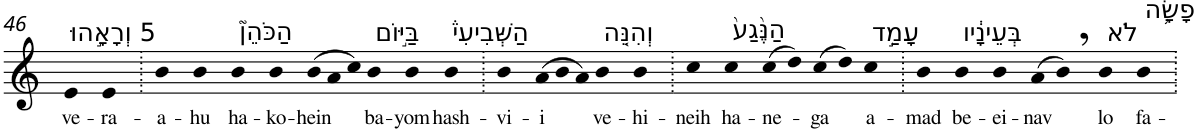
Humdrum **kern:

**kern	**text
*part1	*part1
*staff1	*staff1
*I"Piano	*
*I'Pno	*
!!LO:PB:g=z
*clefG2	*
*k[]	*
=46	=46
!LO:TX:a:t=5 וְרָאָ֣הוּ	!
!	!LO:LY:b
4e	ve-
!	!LO:LY:b
4e	-ra-
=47.	=47.
!	!LO:LY:b
4b	-a-
!	!LO:LY:b
4b	-hu
!LO:TX:a:t=הַכֹּהֵן֮	!
!	!LO:LY:b
4b	ha-
!	!LO:LY:b
4b	-ko-
*Xtuplet	*
!	!LO:LY:b
(>12b	-hein
12a	.
12cc)	.
!LO:TX:a:t=בַּיּ֣וֹם	!
!	!LO:LY:b
4b	ba-
!	!LO:LY:b
4b	-yom
!LO:TX:a:t=הַשְּׁבִיעִי֒	!
!	!LO:LY:b
4b	hash-
=48.	=48.
!	!LO:LY:b
4b	-vi-
!	!LO:LY:b
(>12a	-i
12b	.
12a)	.
!LO:TX:a:t=וְהִנֵּ֤ה	!
!	!LO:LY:b
4b	ve-
!	!LO:LY:b
4b	-hi-
=49.	=49.
!	!LO:LY:b
4cc	-neih
!LO:TX:a:t=הַנֶּ֙גַע֙	!
!	!LO:LY:b
4cc	ha-
!	!LO:LY:b
(>8cc	-ne-
8dd)	.
!	!LO:LY:b
(>8cc	-ga
8dd)	.
!LO:TX:a:t=עָמַ֣ד	!
!	!LO:LY:b
4cc	a-
=50.	=50.
!	!LO:LY:b
4b	-mad
!LO:TX:a:t=בְּעֵינָ֔יו	!
!	!LO:LY:b
4b	be-
!	!LO:LY:b
4b	-ei-
!	!LO:LY:b
(>8a	-nav
8b,)	.
!LO:TX:a:t=לֹא	!
!	!LO:LY:b
4b	lo
!LO:TX:a:t=פָשָׂ֥ה	!
!	!LO:LY:b
4b	fa-
=.	=.
*-	*-
